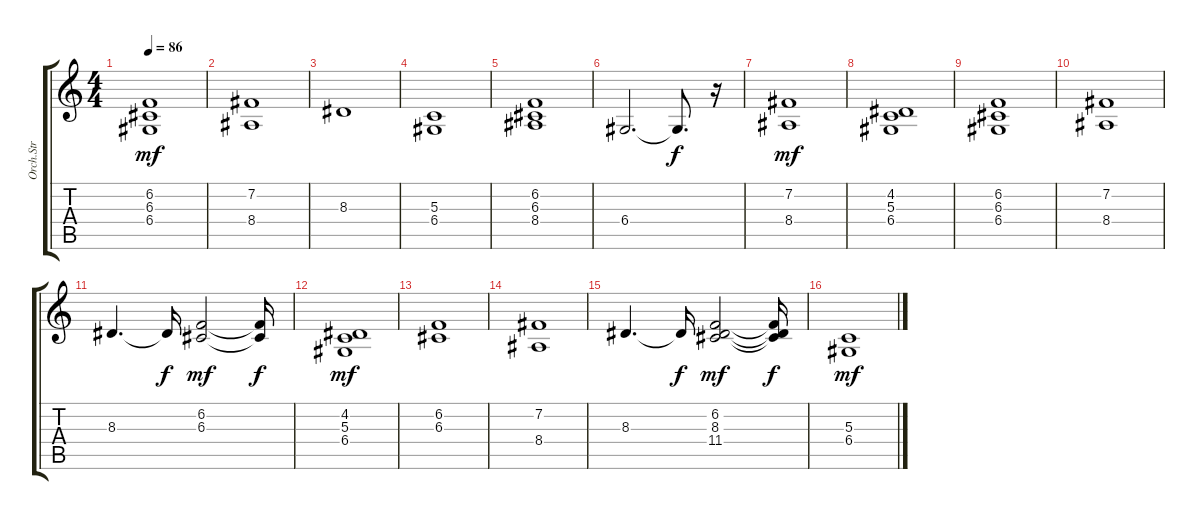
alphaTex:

\track ("Orch.Str            " "Orch.Str  ") {instrument stringensemble1}
\staff {score tabs}
\tuning (E4 B3 G3 D3 A2 E2) {hide}
\ts (4 4)
\tempo 86
\clef g2
\ks c
(6.2 6.3 6.4).1{dy mf} |
(7.2 8.4).1 |
8.3.1 |
(5.3 6.4).1 |
(6.2 6.3 8.4).1 |
6.4.2{d} 6.4{t}.8{d dy f} r.16 |
(7.2 8.4).1{dy mf} |
(4.2 5.3 6.4).1 |
(6.2 6.3 6.4).1 |
(7.2 8.4).1 |
8.3.4{d} 8.3{t}.16{dy f} (6.2 6.3).2{dy mf} (6.2{t} 6.3{t}).16{dy f} |
(4.2 5.3 6.4).1{dy mf} |
(6.2 6.3).1 |
(7.2 8.4).1 |
8.3.4{d} 8.3{t}.16{dy f} (6.2 8.3 11.4).2{dy mf} (6.2{t} 8.3{t} 11.4{t}).16{dy f} |
(5.3 6.4).1{dy mf}
